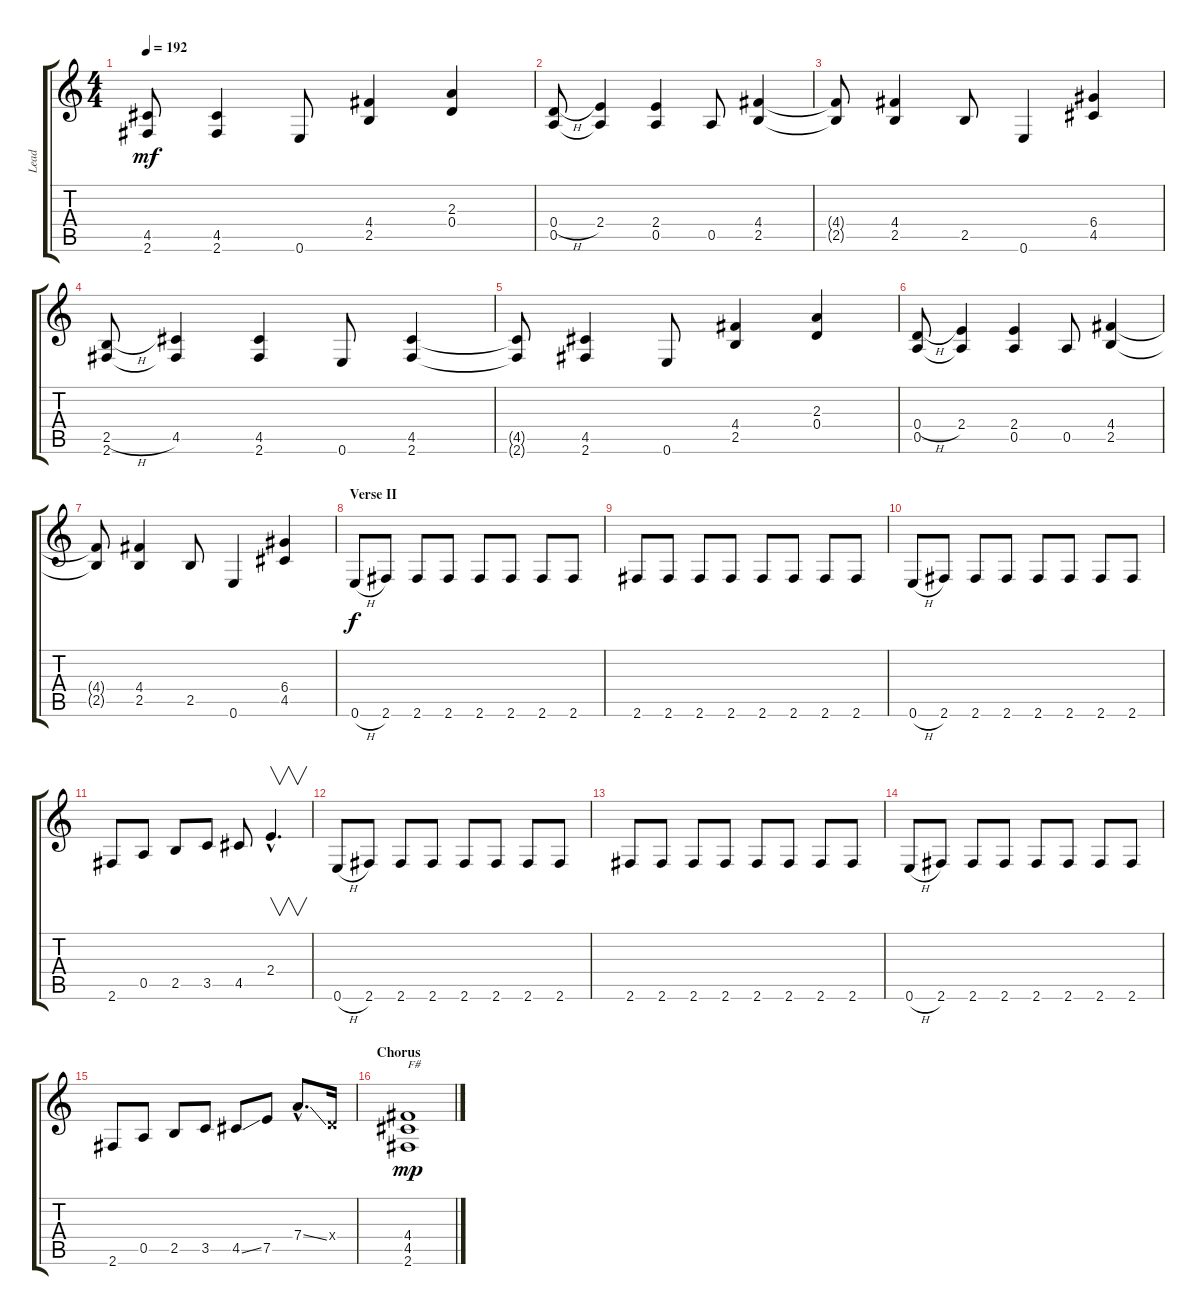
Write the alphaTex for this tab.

\track ("Lead" "Lead") {instrument overdrivenguitar}
\staff {score tabs}
\tuning (E4 B3 G3 D3 A2 E2) {hide}
\ts (4 4)
\tempo 192
\clef g2
\ks c
(4.5{t} 2.6{t}).8{dy mf} (4.5 2.6).4 0.6.8 (4.4 2.5).4 (2.3 0.4).4 |
(0.4{h} 0.5).8 (2.4 0.5{t}).4 (2.4 0.5).4 0.5.8 (4.4 2.5).4 |
(4.4{t} 2.5{t}).8 (4.4 2.5).4 2.5.8 0.6.4 (6.4 4.5).4 |
(2.5{h} 2.6).8 (4.5 2.6{t}).4 (4.5 2.6).4 0.6.8 (4.5 2.6).4 |
(4.5{t} 2.6{t}).8 (4.5 2.6).4 0.6.8 (4.4 2.5).4 (2.3 0.4).4 |
(0.4{h} 0.5).8 (2.4 0.5{t}).4 (2.4 0.5).4 0.5.8 (4.4 2.5).4 |
(4.4{t} 2.5{t}).8 (4.4 2.5).4 2.5.8 0.6.4 (6.4 4.5).4 |
\section ("" "Verse II")
0.6{h}.8{dy f instrument electricguitarmuted} 2.6.8 2.6.8 2.6.8 2.6.8 2.6.8 2.6.8 2.6.8 |
2.6.8 2.6.8 2.6.8 2.6.8 2.6.8 2.6.8 2.6.8 2.6.8 |
0.6{h}.8 2.6.8 2.6.8 2.6.8 2.6.8 2.6.8 2.6.8 2.6.8 |
2.6.8 0.5.8{instrument overdrivenguitar} 2.5.8 3.5.8 4.5.8 2.4{hac}.4{v d} |
0.6{h}.8{instrument electricguitarmuted} 2.6.8 2.6.8 2.6.8 2.6.8 2.6.8 2.6.8 2.6.8 |
2.6.8 2.6.8 2.6.8 2.6.8 2.6.8 2.6.8 2.6.8 2.6.8 |
0.6{h}.8 2.6.8 2.6.8 2.6.8 2.6.8 2.6.8 2.6.8 2.6.8 |
2.6.8 0.5.8{instrument overdrivenguitar} 2.5.8 3.5.8 4.5{ss}.8 7.5.8 7.4{ss hac}.8{d} 0.4{x}.16 |
\section ("" "Chorus")
(4.4 4.5 2.6).1{txt "F#" dy mp}
